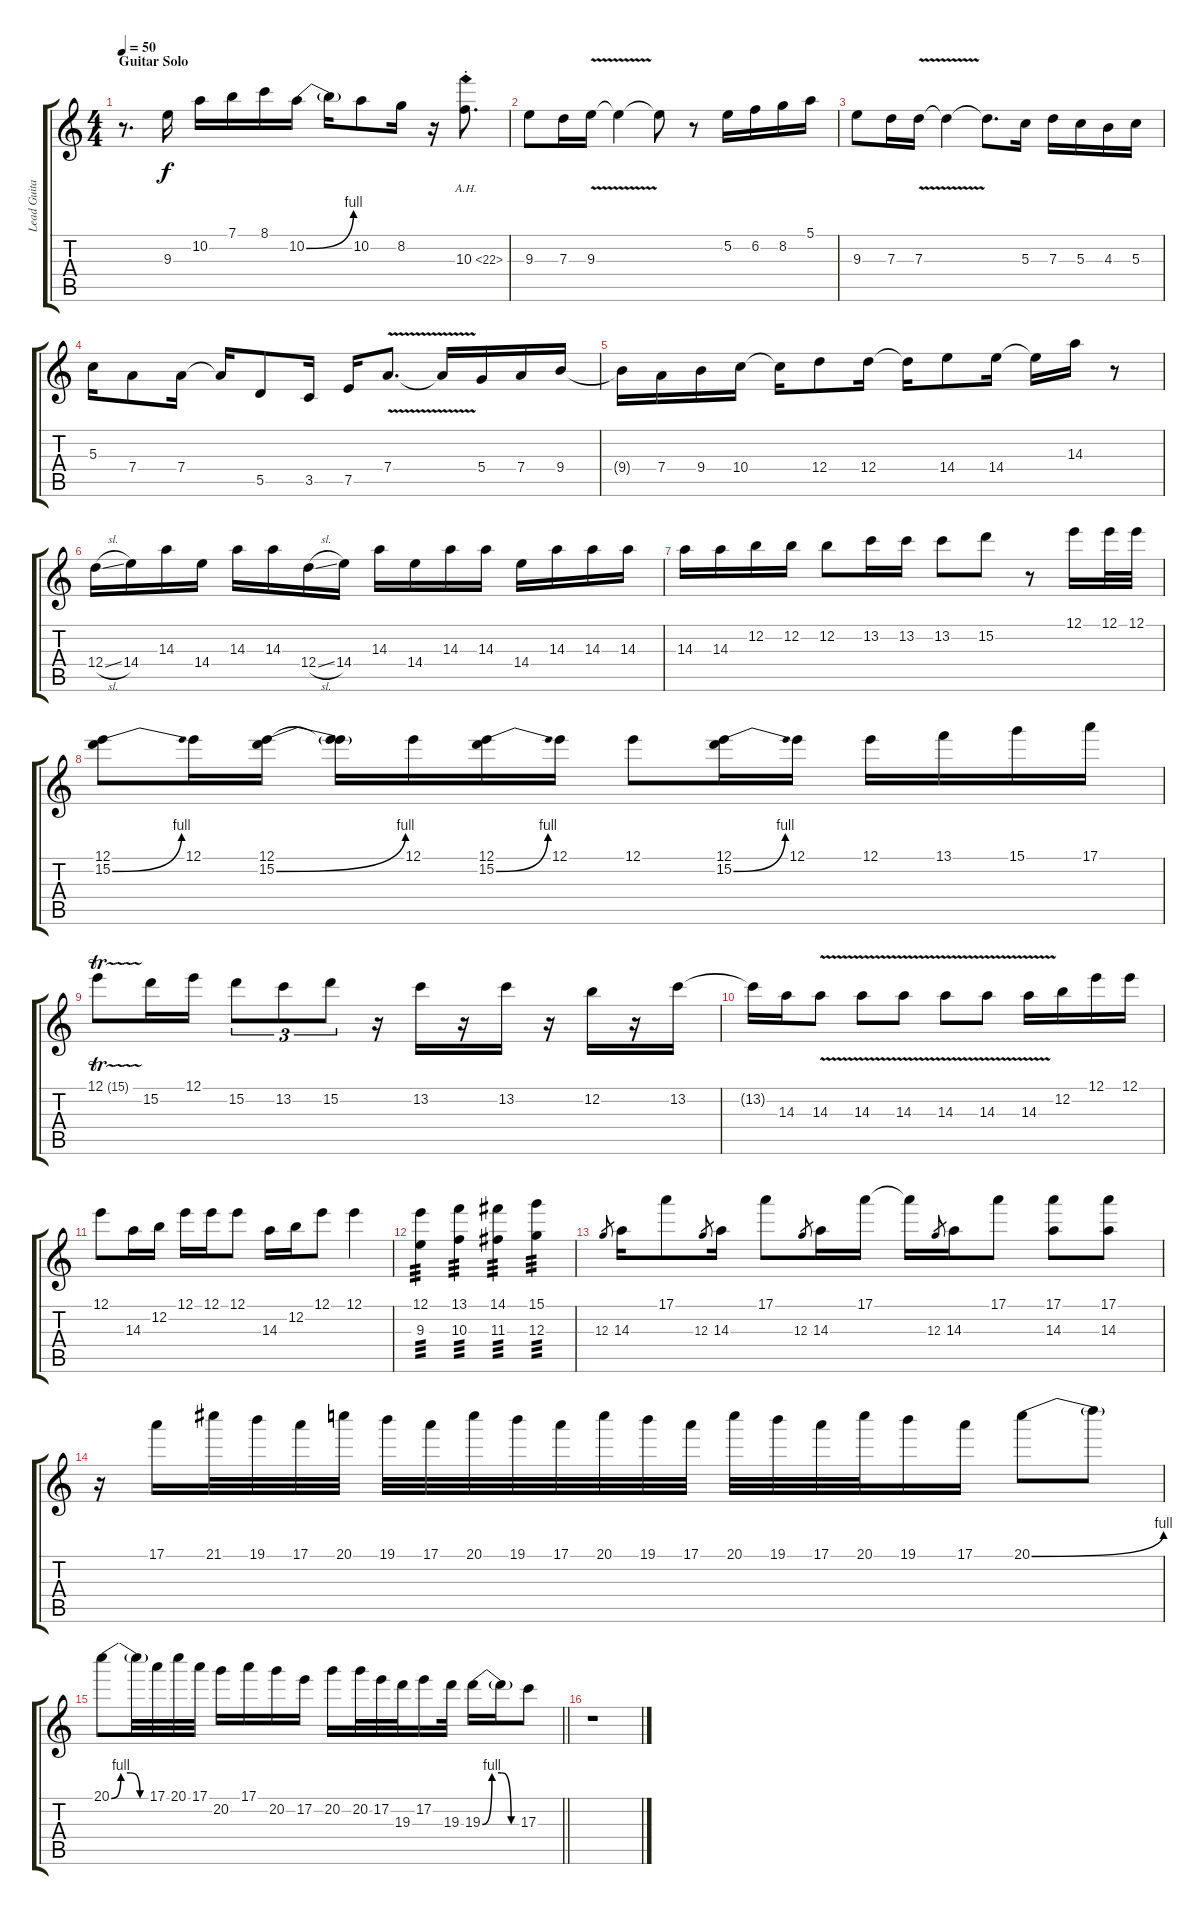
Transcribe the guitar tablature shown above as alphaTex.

\track ("Lead Guitar" "Lead Guita") {instrument distortionguitar}
\staff {score tabs}
\tuning (E4 B3 G3 D3 A2 E2) {hide}
\ts (4 4)
\section ("" "Guitar Solo")
\tempo 50
\clef g2
\ks c
r.8{d dy f} 9.3.16 10.2.16 7.1.16 8.1.16 10.2{be (bend 0 0 60 4)}.16 10.2{t}.16 10.2.8 8.2.16 r.16 10.3{ah 12 st}.8{d} |
9.3.8 7.3.16 9.3{v}.16 9.3{t}.4 9.3{t}.8 r.8 5.2.16 6.2.16 8.2.16 5.1.16 |
9.3.8 7.3.16 7.3{v}.16 7.3{t}.4 7.3{t}.8{d} 5.3.16 7.3.16 5.3.16 4.3.16 5.3.16 |
5.3.16 7.4.8 7.4.16 7.4{t}.16 5.5.8 3.5.16 7.5.16 7.4{v}.8{d} 7.4{t}.16 5.4.16 7.4.16 9.4.16 |
9.4{t}.16 7.4.16 9.4.16 10.4.16 10.4{t}.16 12.4.8 12.4.16 12.4{t}.16 14.4.8 14.4.16 14.4{t}.16 14.3.16 r.8 |
12.4{sl}.16 14.4.16 14.3.16 14.4.16 14.3.16 14.3.16 12.4{sl}.16 14.4.16 14.3.16 14.4.16 14.3.16 14.3.16 14.4.16 14.3.16 14.3.16 14.3.16 |
14.3.16 14.3.16 12.2.16 12.2.16 12.2.8 13.2.16 13.2.16 13.2.8 15.2.8 r.8 12.1.16 12.1.32 12.1.32 |
(12.1 15.2{be (bend 0 0 60 4)}).8 12.1.16 (12.1 15.2{be (bend 0 0 60 4)}).16 (12.1{t} 15.2{t}).16 12.1.16 (12.1 15.2{be (bend 0 0 60 4)}).16 12.1.16 12.1.8 (12.1 15.2{be (bend 0 0 60 4)}).16 12.1.16 12.1.16 13.1.16 15.1.16 17.1.16 |
12.1{tr (15 32)}.8 15.2.16 12.1.16 15.2.8{tu (3 2)} 13.2.8{tu (3 2)} 15.2.8{tu (3 2)} r.16 13.2.16 r.16 13.2.16 r.16 12.2.16 r.16 13.2.16 |
13.2{t}.16 14.3.16 14.3{v}.8 14.3{v}.8 14.3{v}.8 14.3{v}.8 14.3{v}.8 14.3{v}.16 12.2.16 12.1.16 12.1.16 |
12.1.8 14.3.16 12.2.16 12.1.16 12.1.16 12.1.8 14.3.16 12.2.16 12.1.8 12.1.4 |
(12.1 9.3).4{tp 3} (13.1 10.3).4{tp 3} (14.1 11.3).4{tp 3} (15.1 12.3).4{tp 3} |
12.3.8{gr} 14.3.16 17.1.8 12.3.8{gr} 14.3.16 17.1.8 12.3.8{gr} 14.3.16 17.1.16 17.1{t}.16 12.3.8{gr} 14.3.16 17.1.8 (17.1 14.3).8 (17.1 14.3).8 |
r.16 17.1.16 21.1.32 19.1.32 17.1.32 20.1.32 19.1.32 17.1.32 20.1.32 19.1.32 17.1.32 20.1.32 19.1.32 17.1.32 20.1.32 19.1.32 17.1.32 20.1.32 19.1.16 17.1.16 20.1{be (bend 0 0 60 4)}.8 20.1{t}.8 |
\barLineRight lightlight
20.1{be (custom 0 0 15 4 30 4 45 0 60 0)}.8 20.1{t}.32 17.1.32 20.1.32 17.1.32 20.2.16 17.1.16 20.2.16 17.2.16 20.2.16 20.2.32 17.2.32 19.3.32 17.2.16 19.3.32 19.3{be (custom 0 0 15 4 30 4 45 0 60 0)}.16 19.3{t}.16 17.3.8 |
r.1
